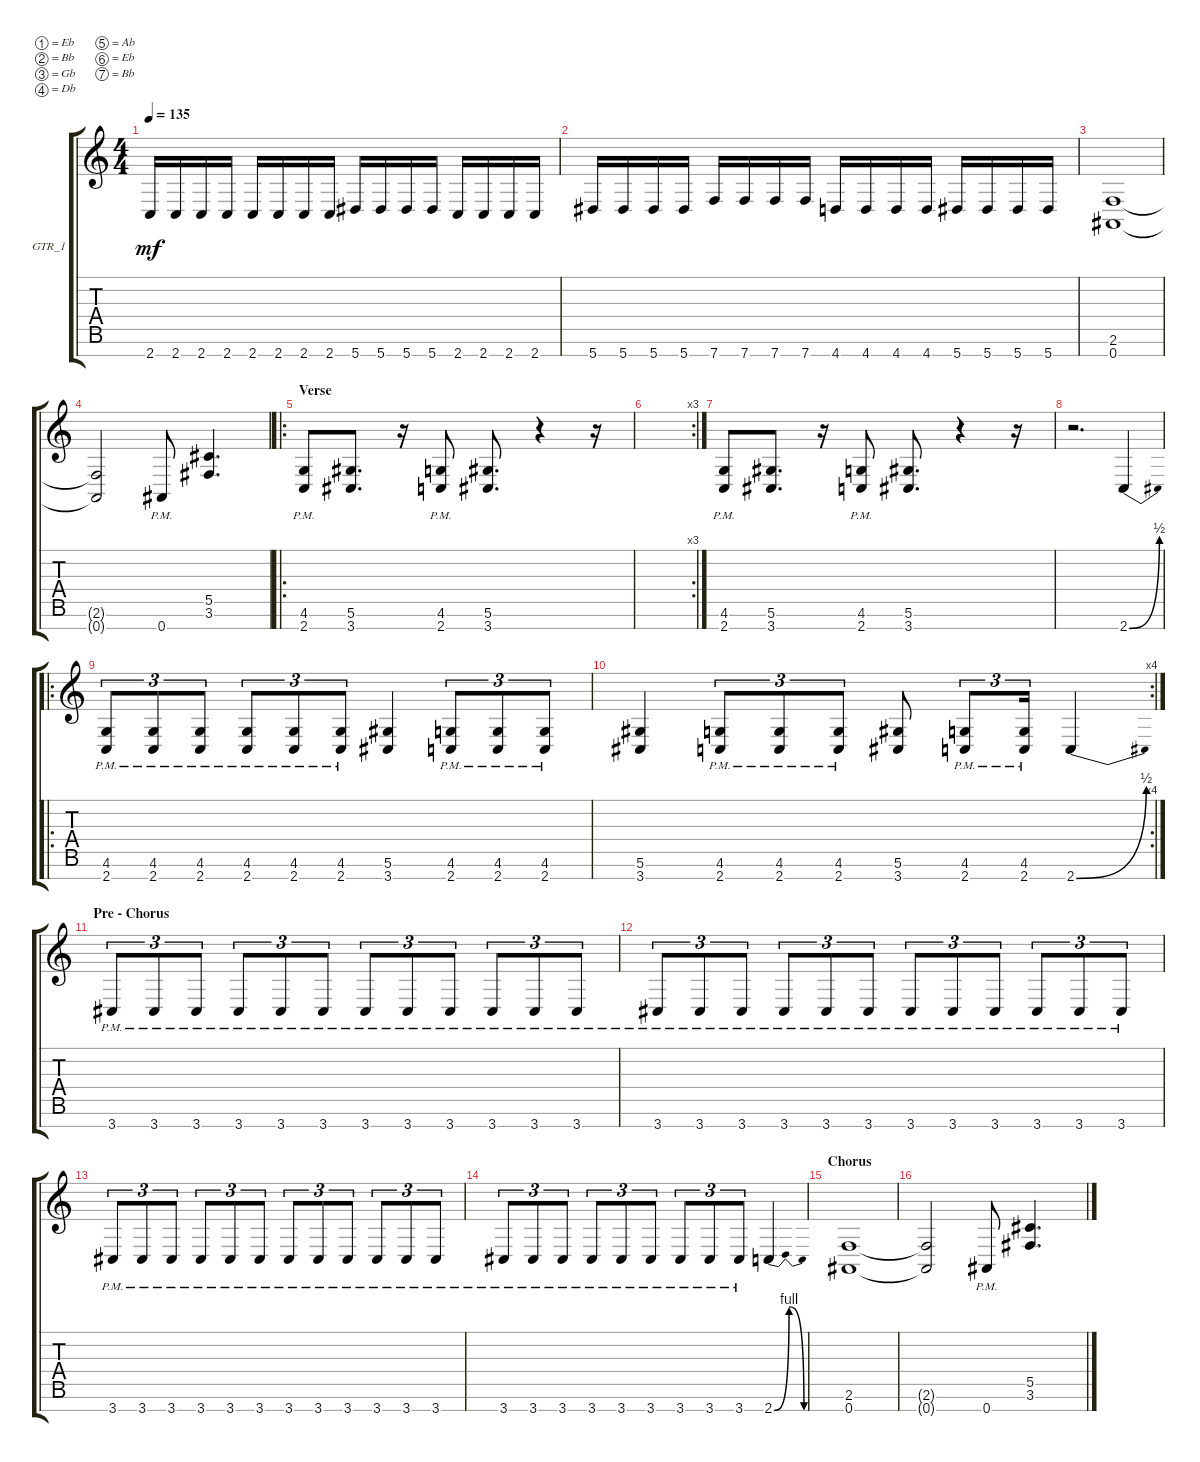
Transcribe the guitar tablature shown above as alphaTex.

\defaultSystemsLayout 4
\bracketExtendMode groupsimilarinstruments
\firstSystemTrackNameOrientation horizontal
\otherSystemsTrackNameOrientation horizontal
\track ("GTR_1" "GTR_1") {instrument distortionguitar}
\staff {score tabs}
\tuning (Eb4 Bb3 Gb3 Db3 Ab2 Eb2 Bb1)
\ts (4 4)
\tempo 135
\clef g2
\ks c
2.7.16{dy mf} 2.7.16 2.7.16 2.7.16 2.7.16 2.7.16 2.7.16 2.7.16 5.7.16 5.7.16 5.7.16 5.7.16 2.7.16 2.7.16 2.7.16 2.7.16 |
5.7.16 5.7.16 5.7.16 5.7.16 7.7.16 7.7.16 7.7.16 7.7.16 4.7.16 4.7.16 4.7.16 4.7.16 5.7.16 5.7.16 5.7.16 5.7.16 |
(0.7 2.6).1 |
(0.7{t} 2.6{t}).2 0.7{pm}.8 (3.6 5.5).4{d} |
\ro
\section ("" "Verse")
(2.7 4.6{pm}).8 (3.7 5.6).8{d} r.16 (2.7 4.6{pm}).8 (3.7 5.6).8{d} r.4 r.16 |
\rc 3
|
(2.7 4.6{pm}).8 (3.7 5.6).8{d} r.16 (2.7 4.6{pm}).8 (3.7 5.6).8{d} r.4 r.16 |
r.2{d} 2.7{be (bend 0 0 14.399999999999999 2)}.4 |
\ro
(2.7{pm} 4.6{pm}).8{tu (3 2)} (2.7{pm} 4.6{pm}).8{tu (3 2)} (2.7{pm} 4.6{pm}).8{tu (3 2)} (2.7{pm} 4.6{pm}).8{tu (3 2)} (2.7{pm} 4.6{pm}).8{tu (3 2)} (2.7{pm} 4.6{pm}).8{tu (3 2)} (3.7 5.6).4 (2.7{pm} 4.6{pm}).8{tu (3 2)} (2.7{pm} 4.6{pm}).8{tu (3 2)} (2.7{pm} 4.6{pm}).8{tu (3 2)} |
\rc 4
(3.7 5.6).4 (2.7{pm} 4.6{pm}).8{tu (3 2)} (2.7{pm} 4.6{pm}).8{tu (3 2)} (2.7{pm} 4.6{pm}).8{tu (3 2)} (3.7 5.6).8 (2.7{pm} 4.6{pm}).8{tu (3 2)} (2.7{pm} 4.6{pm}).16{tu (3 2)} 2.7{be (bend 0 0 14.399999999999999 2)}.4 |
\section ("" "Pre - Chorus")
3.7{pm}.8{tu (3 2)} 3.7{pm}.8{tu (3 2)} 3.7{pm}.8{tu (3 2)} 3.7{pm}.8{tu (3 2)} 3.7{pm}.8{tu (3 2)} 3.7{pm}.8{tu (3 2)} 3.7{pm}.8{tu (3 2)} 3.7{pm}.8{tu (3 2)} 3.7{pm}.8{tu (3 2)} 3.7{pm}.8{tu (3 2)} 3.7{pm}.8{tu (3 2)} 3.7{pm}.8{tu (3 2)} |
3.7{pm}.8{tu (3 2)} 3.7{pm}.8{tu (3 2)} 3.7{pm}.8{tu (3 2)} 3.7{pm}.8{tu (3 2)} 3.7{pm}.8{tu (3 2)} 3.7{pm}.8{tu (3 2)} 3.7{pm}.8{tu (3 2)} 3.7{pm}.8{tu (3 2)} 3.7{pm}.8{tu (3 2)} 3.7{pm}.8{tu (3 2)} 3.7{pm}.8{tu (3 2)} 3.7{pm}.8{tu (3 2)} |
3.7{pm}.8{tu (3 2)} 3.7{pm}.8{tu (3 2)} 3.7{pm}.8{tu (3 2)} 3.7{pm}.8{tu (3 2)} 3.7{pm}.8{tu (3 2)} 3.7{pm}.8{tu (3 2)} 3.7{pm}.8{tu (3 2)} 3.7{pm}.8{tu (3 2)} 3.7{pm}.8{tu (3 2)} 3.7{pm}.8{tu (3 2)} 3.7{pm}.8{tu (3 2)} 3.7{pm}.8{tu (3 2)} |
3.7{pm}.8{tu (3 2)} 3.7{pm}.8{tu (3 2)} 3.7{pm}.8{tu (3 2)} 3.7{pm}.8{tu (3 2)} 3.7{pm}.8{tu (3 2)} 3.7{pm}.8{tu (3 2)} 3.7{pm}.8{tu (3 2)} 3.7{pm}.8{tu (3 2)} 3.7{pm}.8{tu (3 2)} 2.7{be (bendrelease 0 0 10.2 4 35.4 4 47.4 0)}.4 |
\section ("" "Chorus")
(0.7 2.6).1 |
(0.7{t} 2.6{t}).2 0.7{pm}.8 (3.6 5.5).4{d}
